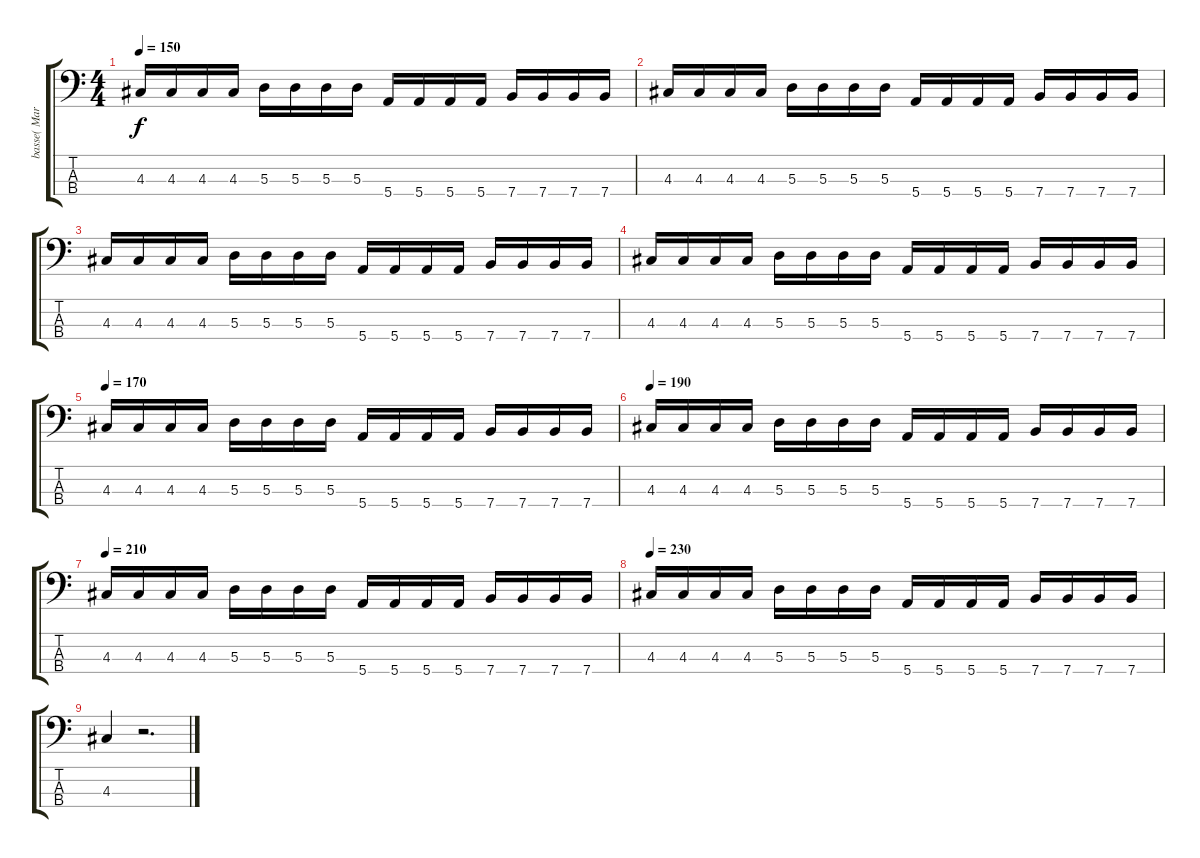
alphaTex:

\track ("basse( Mark )" "basse( Mar") {instrument electricbasspick}
\staff {score tabs}
\tuning (G2 D2 A1 E1) {hide}
\ts (4 4)
\tempo 150
\clef f4
\ks c
4.3.16{dy f} 4.3.16 4.3.16 4.3.16 5.3.16 5.3.16 5.3.16 5.3.16 5.4.16 5.4.16 5.4.16 5.4.16 7.4.16 7.4.16 7.4.16 7.4.16 |
4.3.16 4.3.16 4.3.16 4.3.16 5.3.16 5.3.16 5.3.16 5.3.16 5.4.16 5.4.16 5.4.16 5.4.16 7.4.16 7.4.16 7.4.16 7.4.16 |
4.3.16 4.3.16 4.3.16 4.3.16 5.3.16 5.3.16 5.3.16 5.3.16 5.4.16 5.4.16 5.4.16 5.4.16 7.4.16 7.4.16 7.4.16 7.4.16 |
4.3.16 4.3.16 4.3.16 4.3.16 5.3.16 5.3.16 5.3.16 5.3.16 5.4.16 5.4.16 5.4.16 5.4.16 7.4.16 7.4.16 7.4.16 7.4.16 |
\tempo 170
4.3.16 4.3.16 4.3.16 4.3.16 5.3.16 5.3.16 5.3.16 5.3.16 5.4.16 5.4.16 5.4.16 5.4.16 7.4.16 7.4.16 7.4.16 7.4.16 |
\tempo 190
4.3.16 4.3.16 4.3.16 4.3.16 5.3.16 5.3.16 5.3.16 5.3.16 5.4.16 5.4.16 5.4.16 5.4.16 7.4.16 7.4.16 7.4.16 7.4.16 |
\tempo 210
4.3.16 4.3.16 4.3.16 4.3.16 5.3.16 5.3.16 5.3.16 5.3.16 5.4.16 5.4.16 5.4.16 5.4.16 7.4.16 7.4.16 7.4.16 7.4.16 |
\tempo 230
4.3.16 4.3.16 4.3.16 4.3.16 5.3.16 5.3.16 5.3.16 5.3.16 5.4.16 5.4.16 5.4.16 5.4.16 7.4.16 7.4.16 7.4.16 7.4.16 |
4.3.4 r.2{d}
